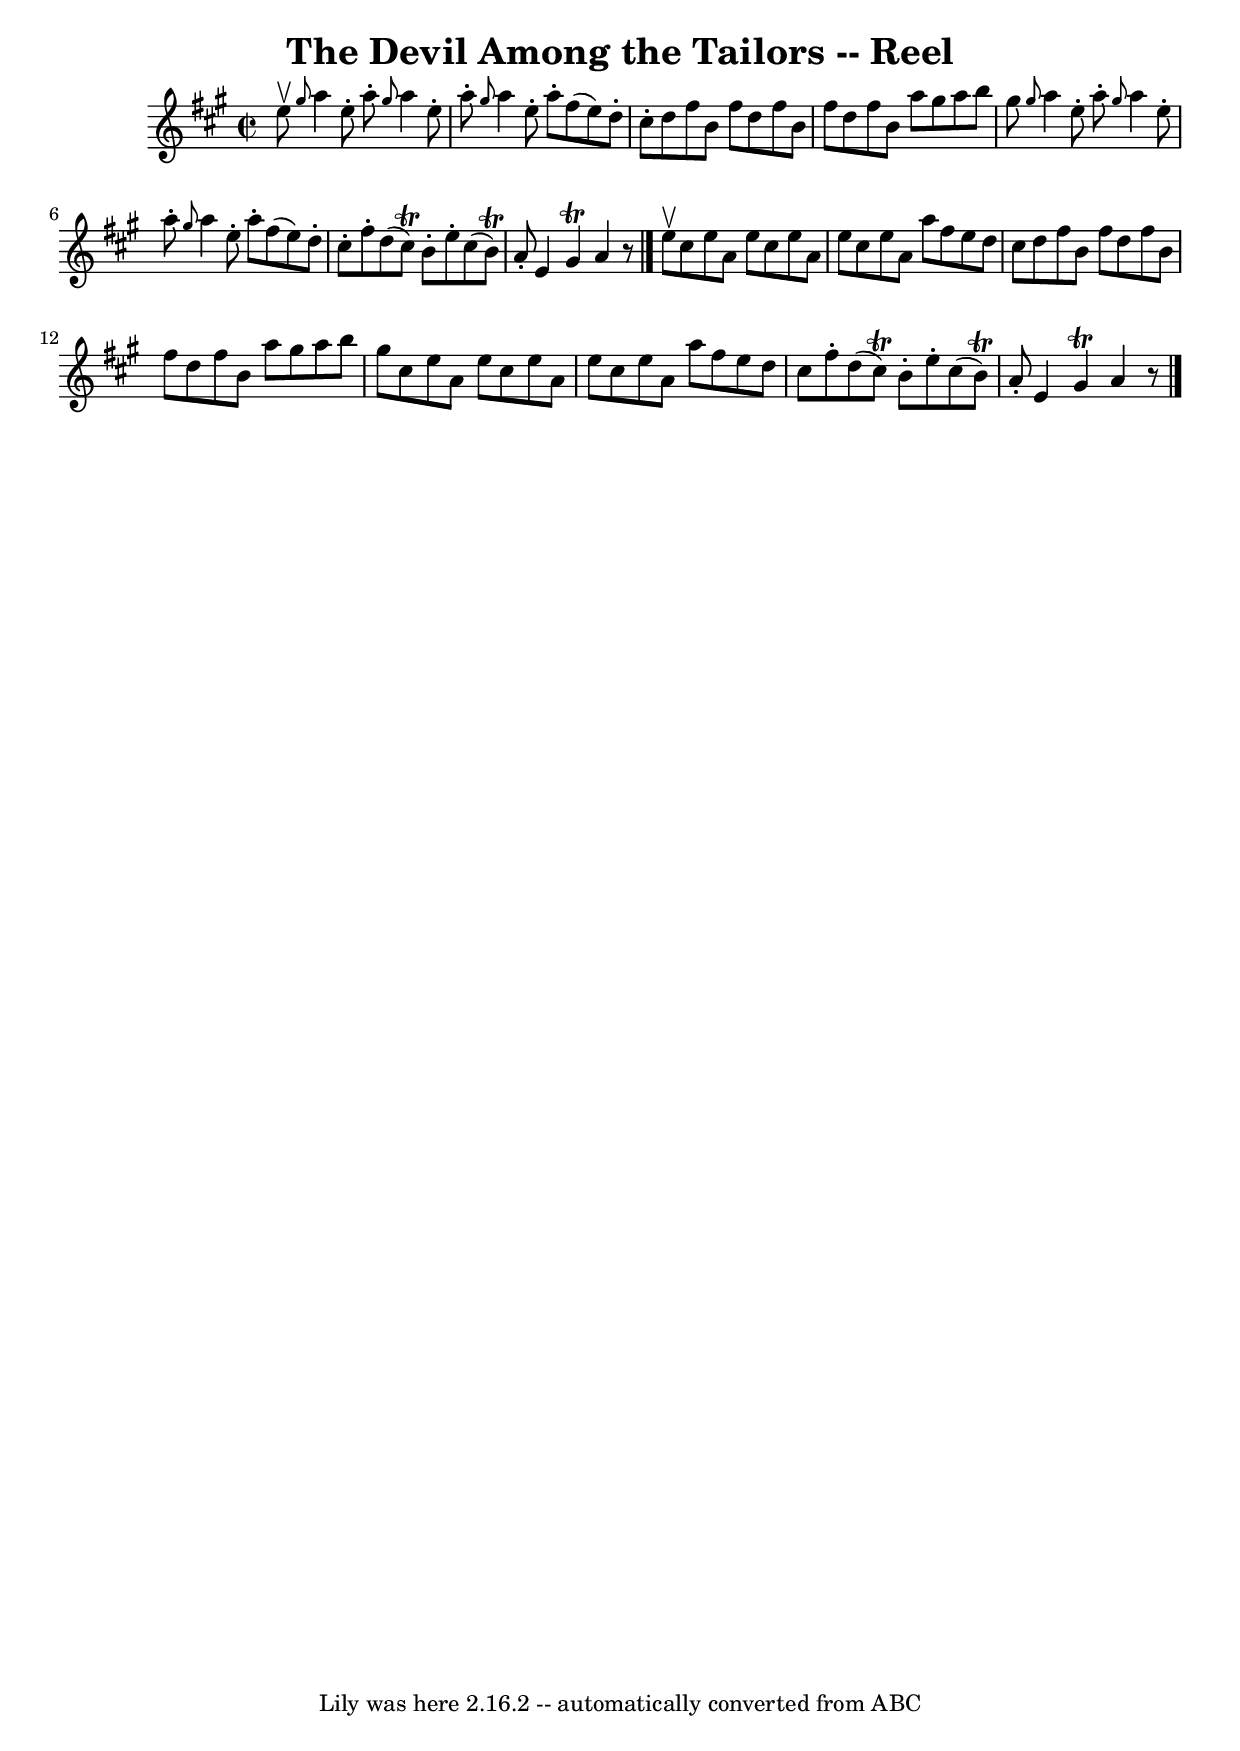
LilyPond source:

\version "2.16.2"
\include "Mammoth.ily"
\header {
  %% book = "Ryan's Mammoth Collection"
  crossRefNumber = "1"
  footnotes = ""
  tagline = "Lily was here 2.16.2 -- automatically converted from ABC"
  title = "The Devil Among the Tailors -- Reel"

}
voicedefault =  {


  \override Staff.TimeSignature #'style = #'C
  \time 2/2 
  \key a \major
  e''8^\upbow |
  \grace { gis''8  
	 }   
  a''4 e''8 -. a''8 -. \grace { gis''8  
			      } a''4 e''8 -. a''8 -.   
  |
  \grace { gis''8  
	 } a''4 e''8 -. a''8 -. fis''8 (e''8  
  -) d''8 -. cis''8 -.   |
  d''8 fis''8 b'8 fis''8 d''8   
  fis''8 b'8 fis''8    |
  d''8 fis''8 b'8 a''8        
  gis''8 a''8 b''8 gis''8    |
  \grace { gis''8  
	 } a''4 
  e''8 -. a''8 -. \grace { gis''8  
			 } a''4 e''8 -. a''8 -.   
  |
  \grace { gis''8  
	 } a''4 e''8 -. a''8 -. fis''8 (e''8  
  -) d''8 -. cis''8 -.   |
  fis''8 -. d''8 (cis''8^\trill)   
  b'8 -. e''8 -. cis''8 (b'8^\trill) a'8 -.   |
  e'4        
  gis'4^\trill a'4    r8 \bar "|." e''8^\upbow |
  cis''8    
  e''8 a'8 e''8 cis''8 e''8 a'8 e''8    |
  cis''8    
  e''8 a'8 a''8 fis''8 e''8 d''8 cis''8    |
  d''8    
  fis''8 b'8 fis''8 d''8 fis''8 b'8 fis''8    |
  d''8   
  fis''8 b'8 a''8 gis''8 a''8 b''8 gis''8    |
  
  cis''8 e''8 a'8 e''8 cis''8 e''8 a'8 e''8    |
  
  cis''8 e''8 a'8 a''8 fis''8 e''8 d''8 cis''8    |
  
  fis''8 -. d''8 (cis''8^\trill) b'8 -. e''8 -. cis''8 (b'8 
  ^\trill) a'8 -.   |
  e'4 gis'4^\trill a'4    r8   \bar "|."   

}

\score{
  <<

    \context Staff="default"
    {
      \voicedefault 
      
    }

  >>
  \layout {
    
  }
  \midi {
  }

}
